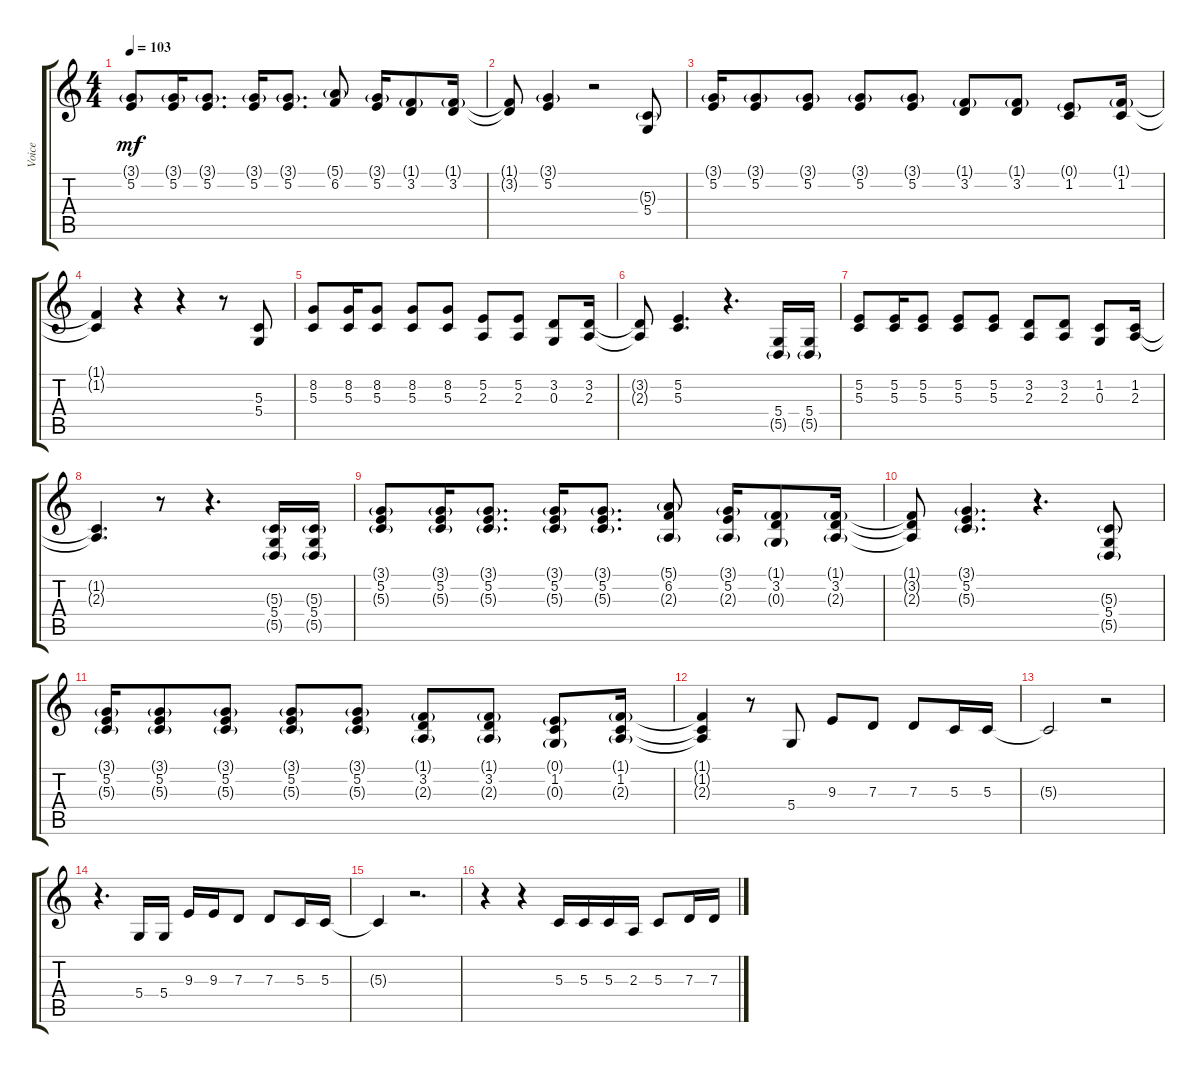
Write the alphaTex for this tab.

\track ("Voice" "Voice") {instrument lead2sawtooth}
\staff {score tabs}
\tuning (E4 B3 G3 D3 A2 E2) {hide}
\ts (4 4)
\tempo 103
\clef g2
\ks c
(3.1{g} 5.2).8{dy mf} (3.1{g} 5.2).16 (3.1{g} 5.2).8{d} (3.1{g} 5.2).16 (3.1{g} 5.2).8{d} (5.1{g} 6.2).8 (3.1{g} 5.2).16 (1.1{g} 3.2).8 (1.1{g} 3.2).16 |
(1.1{t} 3.2{t}).8 (3.1{g} 5.2).4 r.2 (5.3{g} 5.4).8 |
(3.1{g} 5.2).16 (3.1{g} 5.2).8 (3.1{g} 5.2).8 (3.1{g} 5.2).8 (3.1{g} 5.2).8 (1.1{g} 3.2).8 (1.1{g} 3.2).8 (0.1{g} 1.2).8 (1.1{g} 1.2).16 |
(1.1{t} 1.2{t}).4 r.4 r.4 r.8 (5.3 5.4).8 |
(8.2 5.3).8 (8.2 5.3).16 (8.2 5.3).8 (8.2 5.3).8 (8.2 5.3).8 (5.2 2.3).8 (5.2 2.3).8 (3.2 0.3).8 (3.2 2.3).16 |
(3.2{t} 2.3{t}).8 (5.2 5.3).4{d} r.4{d} (5.4 5.5{g}).16 (5.4 5.5{g}).16 |
(5.2 5.3).8 (5.2 5.3).16 (5.2 5.3).8 (5.2 5.3).8 (5.2 5.3).8 (3.2 2.3).8 (3.2 2.3).8 (1.2 0.3).8 (1.2 2.3).16 |
(1.2{t} 2.3{t}).4{d} r.8 r.4{d} (5.3{g} 5.4 5.5{g}).16 (5.3{g} 5.4 5.5{g}).16 |
(3.1{g} 5.2 5.3{g}).8 (3.1{g} 5.2 5.3{g}).16 (3.1{g} 5.2 5.3{g}).8{d} (3.1{g} 5.2 5.3{g}).16 (3.1{g} 5.2 5.3{g}).8{d} (5.1{g} 6.2 2.3{g}).8 (3.1{g} 5.2 2.3{g}).16 (1.1{g} 3.2 0.3{g}).8 (1.1{g} 3.2 2.3{g}).16 |
(1.1{t} 3.2{t} 2.3{t}).8 (3.1{g} 5.2 5.3{g}).4{d} r.4{d} (5.3{g} 5.4 5.5{g}).8 |
(3.1{g} 5.2 5.3{g}).16 (3.1{g} 5.2 5.3{g}).8 (3.1{g} 5.2 5.3{g}).8 (3.1{g} 5.2 5.3{g}).8 (3.1{g} 5.2 5.3{g}).8 (1.1{g} 3.2 2.3{g}).8 (1.1{g} 3.2 2.3{g}).8 (0.1{g} 1.2 0.3{g}).8 (1.1{g} 1.2 2.3{g}).16 |
(1.1{t} 1.2{t} 2.3{t}).4 r.8 5.4.8 9.3.8 7.3.8 7.3.8 5.3.16 5.3.16 |
5.3{t}.2 r.2 |
r.4{d} 5.4.16 5.4.16 9.3.16 9.3.16 7.3.8 7.3.8 5.3.16 5.3.16 |
5.3{t}.4 r.2{d} |
r.4 r.4 5.3.16 5.3.16 5.3.16 2.3.16 5.3.8 7.3.16 7.3.16
